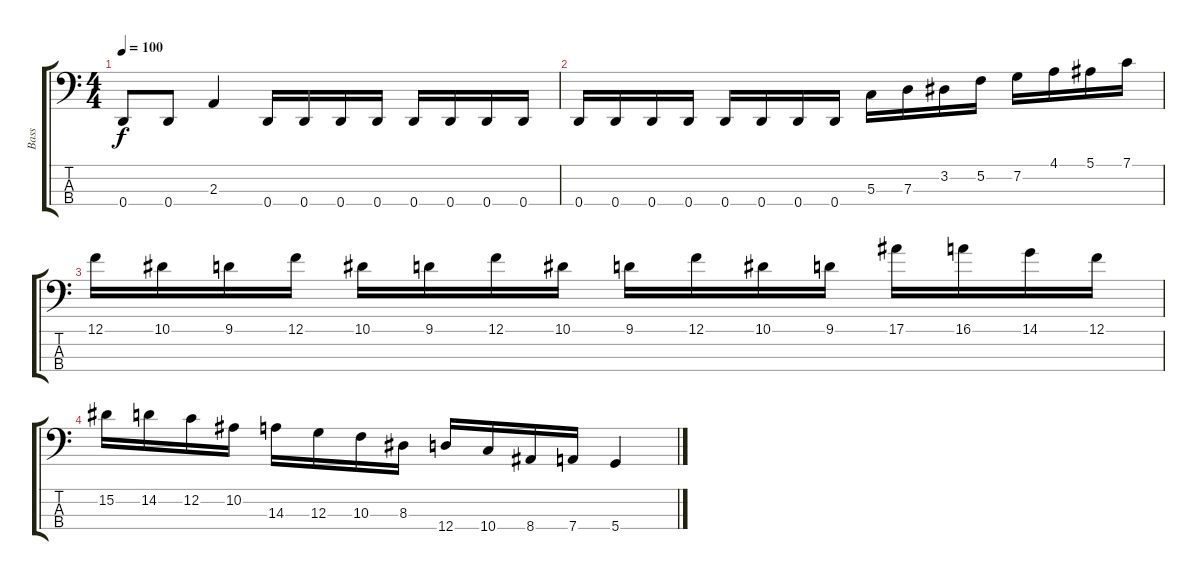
\track ("Bass" "Bass") {instrument electricbassfinger}
\staff {score tabs}
\tuning (F2 C2 G1 D1) {hide}
\ts (4 4)
\tempo 100
\clef f4
\ks c
0.4.8{dy f volume 16} 0.4.8 2.3.4 0.4.16 0.4.16 0.4.16 0.4.16 0.4.16 0.4.16 0.4.16 0.4.16 |
0.4.16 0.4.16 0.4.16 0.4.16 0.4.16 0.4.16 0.4.16 0.4.16 5.3.16 7.3.16 3.2.16 5.2.16 7.2.16 4.1.16 5.1.16 7.1.16 |
12.1.16 10.1.16 9.1.16{volume 5} 12.1.16 10.1.16 9.1.16 12.1.16 10.1.16 9.1.16 12.1.16 10.1.16 9.1.16 17.1.16 16.1.16 14.1.16 12.1.16 |
15.2.16 14.2.16 12.2.16 10.2.16 14.3.16 12.3.16 10.3.16 8.3.16 12.4.16 10.4.16 8.4.16 7.4.16 5.4.4
